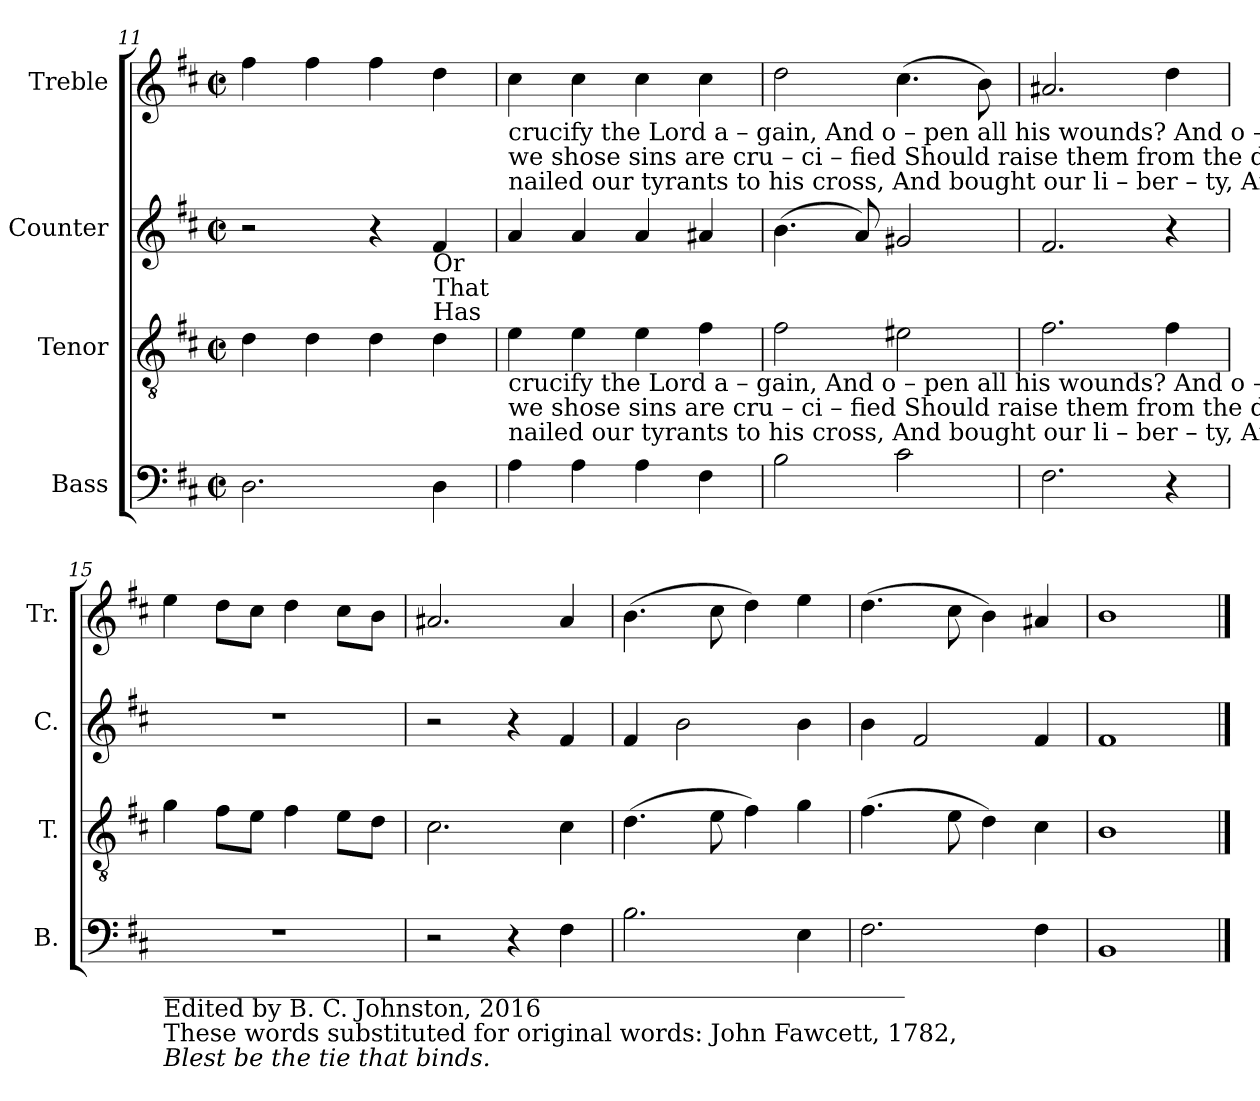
**kern	**kern	**kern	**kern
*part4	*part3	*part2	*part1
*staff4	*staff3	*staff2	*staff1
*I"Bass	*I"Tenor	*I"Counter	*I"Treble
*I'B.	*I'T.	*I'C.	*I'Tr.
*clefF4	*clefGv2	*clefG2	*clefG2
*k[f#c#]	*k[f#c#]	*k[f#c#]	*k[f#c#]
*M2/2	*M2/2	*M2/2	*M2/2
*met(c|)	*met(c|)	*met(c|)	*met(c|)
=11	=11	=11	=11
2.D\	4d\	2r	4ff#\
.	4d\	.	4ff#\
.	4d\	4r	4ff#\
!	!	!LO:TX:b:t=Or	!
!	!	!LO:TX:b:t=That	!
!	!	!LO:TX:b:t=Has	!
4D\	4d\	4f#/	4dd\
!!LO:LB:g=z
=12	=12	=12	=12
!	!	!	!LO:TX:b:t=crucify       the   Lord             a      –    gain,   And o  – pen  all    his  wounds?  And o       –       pen   all ________ his wounds?
!	!	!	!LO:TX:b:t=we shose sins are cru    –     ci     –    fied   Should raise them from the dead, Should raise    them from _______  the  dead.
!	!	!	!LO:TX:b:t=nailed our tyrants to             his        cross,  And  bought  our  li  –  ber – ty,   And bought ___ our   li         –         ber – ty.
!	!LO:TX:b:t=crucify       the   Lord             a      –    gain,   And o  – pen  all    his  wounds?  And o       –       pen   all ________ his wounds?	!	!
!	!LO:TX:b:t=we shose sins are cru    –     ci     –    fied   Should raise them from the dead, Should raise    them from _______  the  dead.	!	!
!	!LO:TX:b:t=nailed our tyrants to             his        cross,  And  bought  our  li  –  ber – ty,   And bought ___ our   li         –         ber – ty.	!	!
4A\	4e\	4a/	4cc#\
4A\	4e\	4a/	4cc#\
4A\	4e\	4a/	4cc#\
4F#\	4f#\	4a#X/	4cc#\
=13	=13	=13	=13
2B\	2f#\	(4.b\	2dd\
.	.	8a/)	.
2c#\	2e#X\	2g#X/	(4.cc#\
.	.	.	8b\)
=14	=14	=14	=14
2.F#\	2.f#\	2.f#/	2.a#X/
4r	4f#\	4r	4dd\
=15	=15	=15	=15
!LO:TX:b:t=_____________________________________________________________	!	!	!
!LO:TX:b:t=Edited by B. C. Johnston, 2016	!	!	!
!LO:TX:b:t=These words substituted for original words&colon; John Fawcett, 1782,	!	!	!
!LO:TX:b:i:t=Blest be the tie that binds.	!	!	!
1r	4g\	1r	4ee\
.	8f#\L	.	8dd\L
.	8e\J	.	8cc#\J
.	4f#\	.	4dd\
.	8e\L	.	8cc#\L
.	8d\J	.	8b\J
=16	=16	=16	=16
2r	2.c#\	2r	2.a#X/
4r	.	4r	.
4F#\	4c#\	4f#/	4a#/
=17	=17	=17	=17
2.B\	(4.d\	4f#/	(4.b\
.	.	2b\	.
.	8e\	.	8cc#\
.	4f#\)	.	4dd\)
4E\	4g\	4b\	4ee\
=18	=18	=18	=18
2.F#\	(4.f#\	4b\	(4.dd\
.	.	2f#/	.
.	8e\	.	8cc#\
.	4d\)	.	4b\)
4F#\	4c#\	4f#/	4a#X/
=19	=19	=19	=19
1BB	1B	1f#	1b
==	==	==	==
*-	*-	*-	*-
